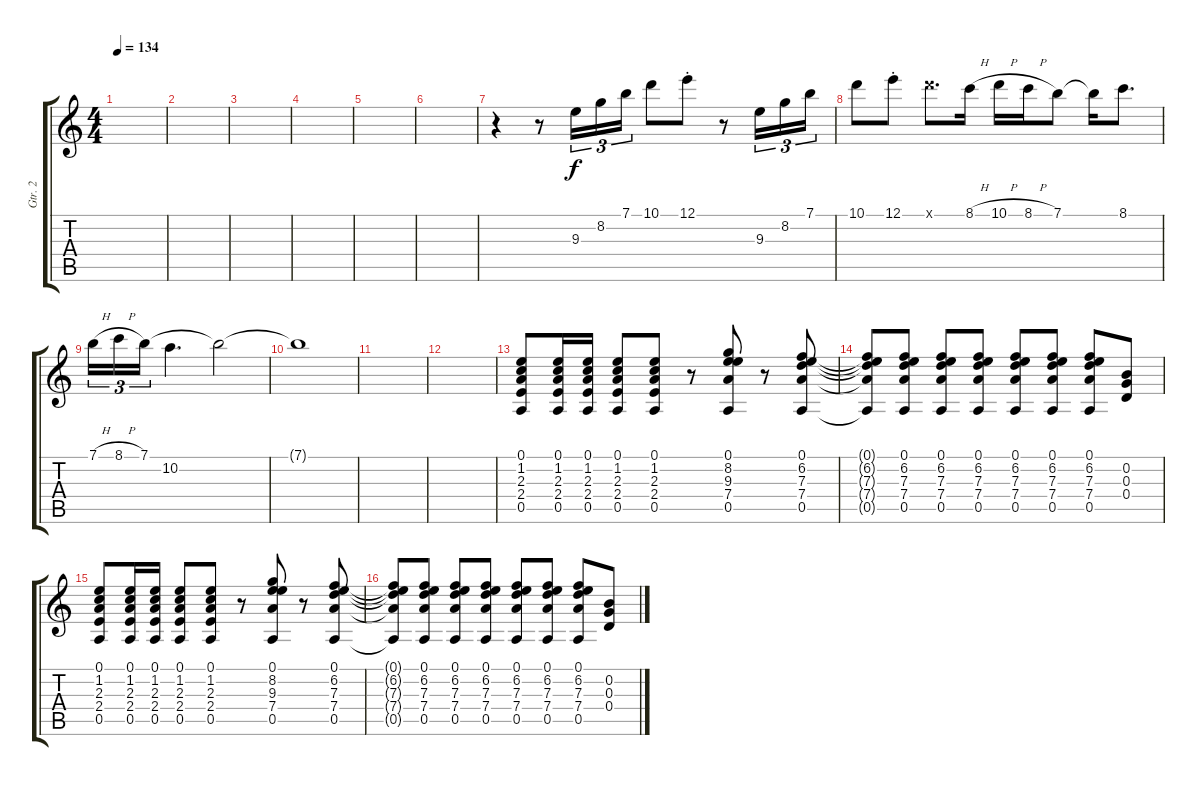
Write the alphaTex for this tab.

\track ("Gtr. 2" "Gtr. 2") {instrument acousticguitarsteel}
\staff {score tabs}
\tuning (E4 B3 G3 D3 A2 E2) {hide}
\ts (4 4)
\tempo 134
\clef g2
\ks c
|
|
|
|
|
|
r.4 r.8 9.3.16{tu (3 2)} 8.2.16{tu (3 2)} 7.1.16{tu (3 2)} 10.1.8 12.1{st}.8 r.8 9.3.16{tu (3 2)} 8.2.16{tu (3 2)} 7.1.16{tu (3 2)} |
10.1.8 12.1{st}.8 10.1{x}.8{d} 8.1{h}.16 10.1{h}.16 8.1{h}.16 7.1.8 7.1{t}.16 8.1.8{d} |
7.1{h}.16{tu (3 2)} 8.1{h}.16{tu (3 2)} 7.1.16{tu (3 2)} 10.2.4{d} 7.1{t}.2 |
7.1{t}.1 |
|
|
(0.1 1.2 2.3 2.4 0.5).8 (0.1 1.2 2.3 2.4 0.5).16 (0.1 1.2 2.3 2.4 0.5).16 (0.1 1.2 2.3 2.4 0.5).8 (0.1 1.2 2.3 2.4 0.5).8 r.8 (0.1 8.2 9.3 7.4 0.5).8 r.8 (0.1 6.2 7.3 7.4 0.5).8 |
(0.1{t} 6.2{t} 7.3{t} 7.4{t} 0.5{t}).8 (0.1 6.2 7.3 7.4 0.5).8 (0.1 6.2 7.3 7.4 0.5).8 (0.1 6.2 7.3 7.4 0.5).8 (0.1 6.2 7.3 7.4 0.5).8 (0.1 6.2 7.3 7.4 0.5).8 (0.1 6.2 7.3 7.4 0.5).8 (0.2 0.3 0.4).8 |
(0.1 1.2 2.3 2.4 0.5).8 (0.1 1.2 2.3 2.4 0.5).16 (0.1 1.2 2.3 2.4 0.5).16 (0.1 1.2 2.3 2.4 0.5).8 (0.1 1.2 2.3 2.4 0.5).8 r.8 (0.1 8.2 9.3 7.4 0.5).8 r.8 (0.1 6.2 7.3 7.4 0.5).8 |
(0.1{t} 6.2{t} 7.3{t} 7.4{t} 0.5{t}).8 (0.1 6.2 7.3 7.4 0.5).8 (0.1 6.2 7.3 7.4 0.5).8 (0.1 6.2 7.3 7.4 0.5).8 (0.1 6.2 7.3 7.4 0.5).8 (0.1 6.2 7.3 7.4 0.5).8 (0.1 6.2 7.3 7.4 0.5).8 (0.2 0.3 0.4).8
